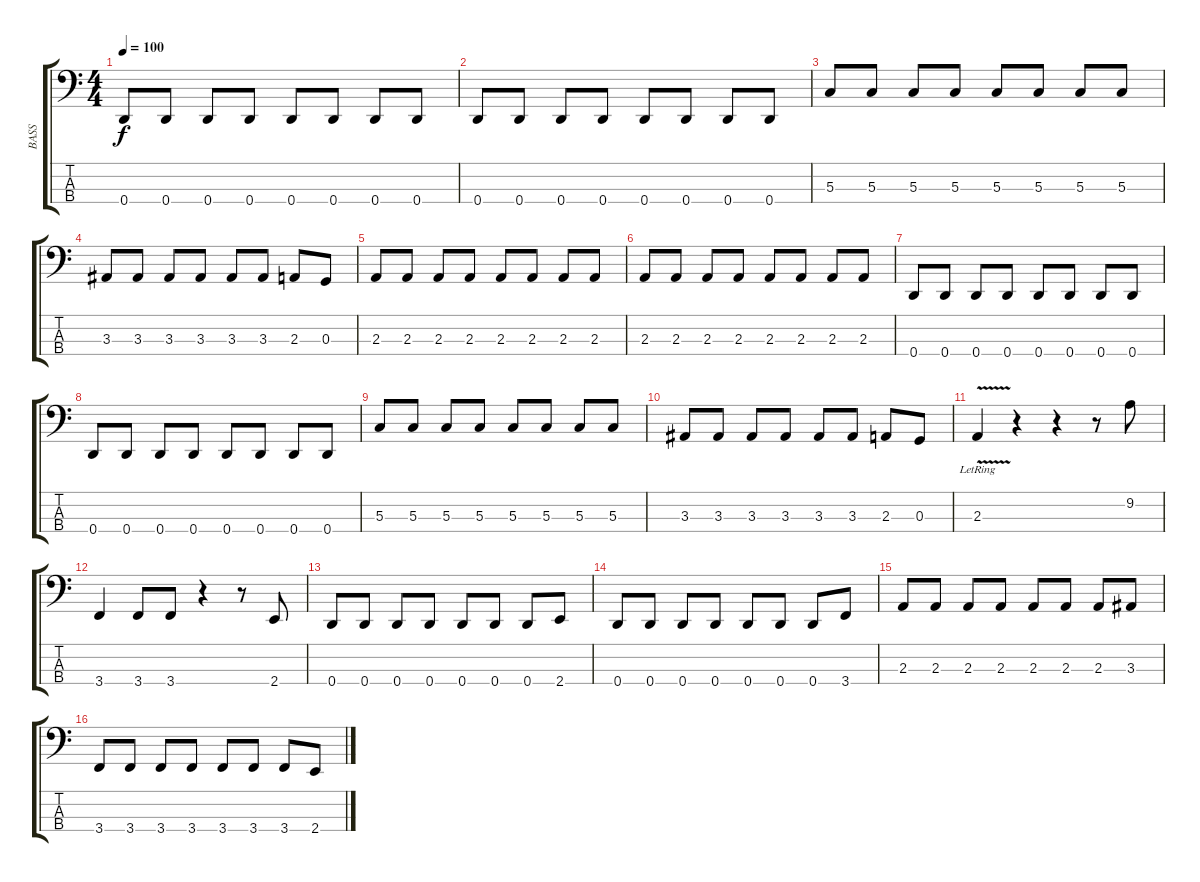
\track ("BASS" "BASS") {instrument electricbasspick}
\staff {score tabs}
\tuning (F2 C2 G1 D1) {hide}
\ts (4 4)
\tempo 100
\clef f4
\ks c
0.4.8{dy f} 0.4.8 0.4.8 0.4.8 0.4.8 0.4.8 0.4.8 0.4.8 |
0.4.8 0.4.8 0.4.8 0.4.8 0.4.8 0.4.8 0.4.8 0.4.8 |
5.3.8 5.3.8 5.3.8 5.3.8 5.3.8 5.3.8 5.3.8 5.3.8 |
3.3.8 3.3.8 3.3.8 3.3.8 3.3.8 3.3.8 2.3.8 0.3.8 |
2.3.8 2.3.8 2.3.8 2.3.8 2.3.8 2.3.8 2.3.8 2.3.8 |
2.3.8 2.3.8 2.3.8 2.3.8 2.3.8 2.3.8 2.3.8 2.3.8 |
0.4.8 0.4.8 0.4.8 0.4.8 0.4.8 0.4.8 0.4.8 0.4.8 |
0.4.8 0.4.8 0.4.8 0.4.8 0.4.8 0.4.8 0.4.8 0.4.8 |
5.3.8 5.3.8 5.3.8 5.3.8 5.3.8 5.3.8 5.3.8 5.3.8 |
3.3.8 3.3.8 3.3.8 3.3.8 3.3.8 3.3.8 2.3.8 0.3.8 |
2.3{v lr}.4 r.4 r.4 r.8 9.2.8 |
3.4.4 3.4.8 3.4.8 r.4 r.8 2.4.8 |
0.4.8 0.4.8 0.4.8 0.4.8 0.4.8 0.4.8 0.4.8 2.4.8 |
0.4.8 0.4.8 0.4.8 0.4.8 0.4.8 0.4.8 0.4.8 3.4.8 |
2.3.8 2.3.8 2.3.8 2.3.8 2.3.8 2.3.8 2.3.8 3.3.8 |
3.4.8 3.4.8 3.4.8 3.4.8 3.4.8 3.4.8 3.4.8 2.4.8
